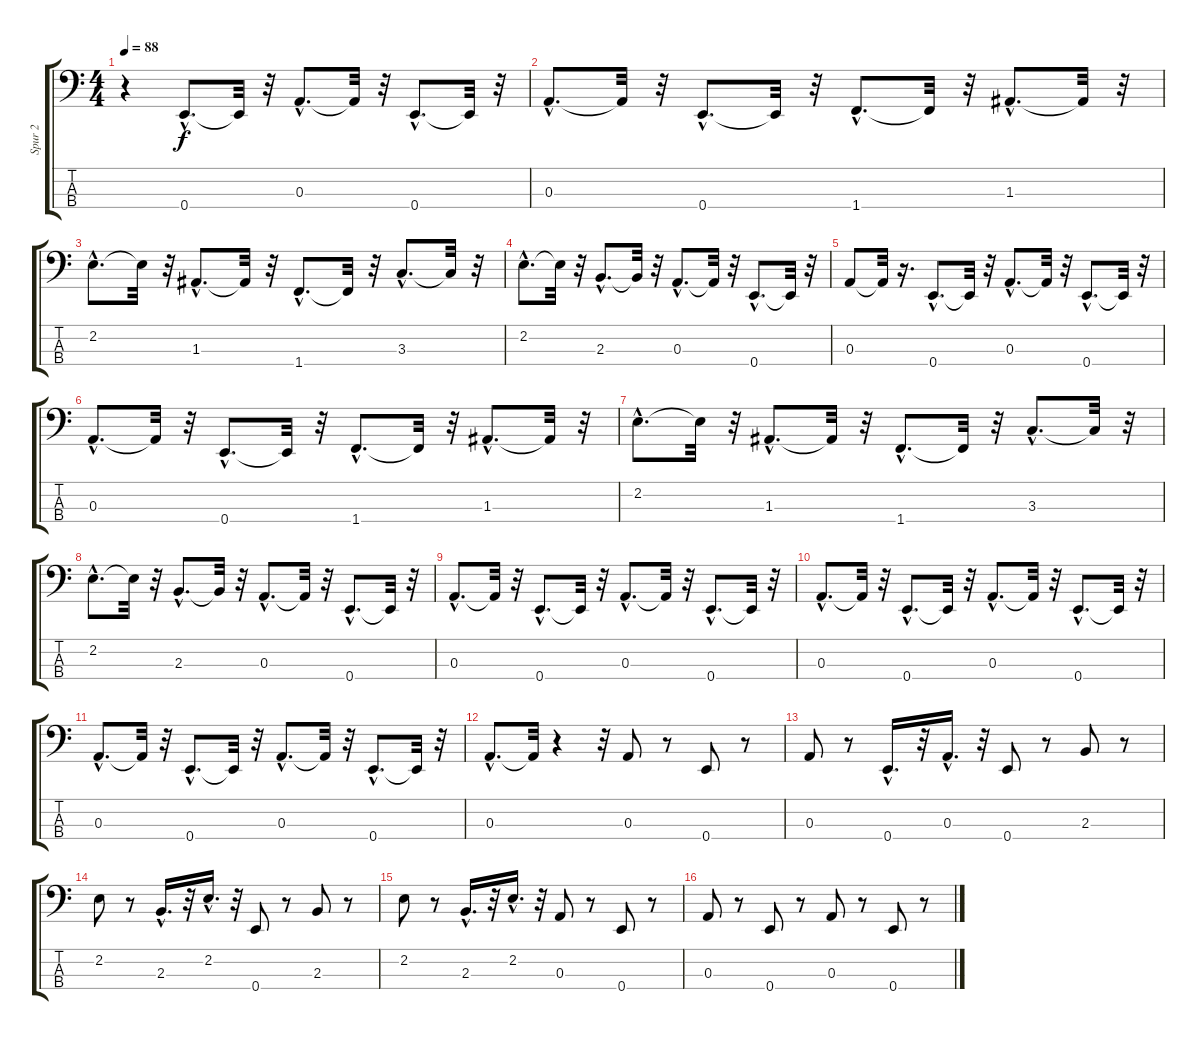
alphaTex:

\track ("Spur 2" "Spur 2") {instrument electricbassfinger}
\staff {score tabs}
\tuning (G2 D2 A1 E1) {hide}
\ts (4 4)
\tempo 88
\clef f4
\ks c
r.4{dy f instrument electricbassfinger} 0.4{hac}.8{d} 0.4{t}.32 r.32 0.3{hac}.8{d} 0.3{t}.32 r.32 0.4{hac}.8{d} 0.4{t}.32 r.32 |
0.3{hac}.8{d} 0.3{t}.32 r.32 0.4{hac}.8{d} 0.4{t}.32 r.32 1.4{hac}.8{d} 1.4{t}.32 r.32 1.3{hac}.8{d} 1.3{t}.32 r.32 |
2.2{hac}.8{d} 2.2{t}.32 r.32 1.3{hac}.8{d} 1.3{t}.32 r.32 1.4{hac}.8{d} 1.4{t}.32 r.32 3.3{hac}.8{d} 3.3{t}.32 r.32 |
2.2{hac}.8{d} 2.2{t}.32 r.32 2.3{hac}.8{d} 2.3{t}.32 r.32 0.3{hac}.8{d} 0.3{t}.32 r.32 0.4{hac}.8{d} 0.4{t}.32 r.32 |
0.3.8 0.3{t}.32 r.16{d} 0.4{hac}.8{d} 0.4{t}.32 r.32 0.3{hac}.8{d} 0.3{t}.32 r.32 0.4{hac}.8{d} 0.4{t}.32 r.32 |
0.3{hac}.8{d} 0.3{t}.32 r.32 0.4{hac}.8{d} 0.4{t}.32 r.32 1.4{hac}.8{d} 1.4{t}.32 r.32 1.3{hac}.8{d} 1.3{t}.32 r.32 |
2.2{hac}.8{d} 2.2{t}.32 r.32 1.3{hac}.8{d} 1.3{t}.32 r.32 1.4{hac}.8{d} 1.4{t}.32 r.32 3.3{hac}.8{d} 3.3{t}.32 r.32 |
2.2{hac}.8{d} 2.2{t}.32 r.32 2.3{hac}.8{d} 2.3{t}.32 r.32 0.3{hac}.8{d} 0.3{t}.32 r.32 0.4{hac}.8{d} 0.4{t}.32 r.32 |
0.3{hac}.8{d} 0.3{t}.32 r.32 0.4{hac}.8{d} 0.4{t}.32 r.32 0.3{hac}.8{d} 0.3{t}.32 r.32 0.4{hac}.8{d} 0.4{t}.32 r.32 |
0.3{hac}.8{d} 0.3{t}.32 r.32 0.4{hac}.8{d} 0.4{t}.32 r.32 0.3{hac}.8{d} 0.3{t}.32 r.32 0.4{hac}.8{d} 0.4{t}.32 r.32 |
0.3{hac}.8{d} 0.3{t}.32 r.32 0.4{hac}.8{d} 0.4{t}.32 r.32 0.3{hac}.8{d} 0.3{t}.32 r.32 0.4{hac}.8{d} 0.4{t}.32 r.32 |
0.3{hac}.8{d} 0.3{t}.32 r.4 r.32 0.3.8 r.8 0.4.8 r.8 |
0.3.8 r.8 0.4{hac}.16{d} r.32 0.3{hac}.16{d} r.32 0.4.8 r.8 2.3.8 r.8 |
2.2.8 r.8 2.3{hac}.16{d} r.32 2.2{hac}.16{d} r.32 0.4.8 r.8 2.3.8 r.8 |
2.2.8 r.8 2.3{hac}.16{d} r.32 2.2{hac}.16{d} r.32 0.3.8 r.8 0.4.8 r.8 |
0.3.8 r.8 0.4.8 r.8 0.3.8 r.8 0.4.8 r.8
